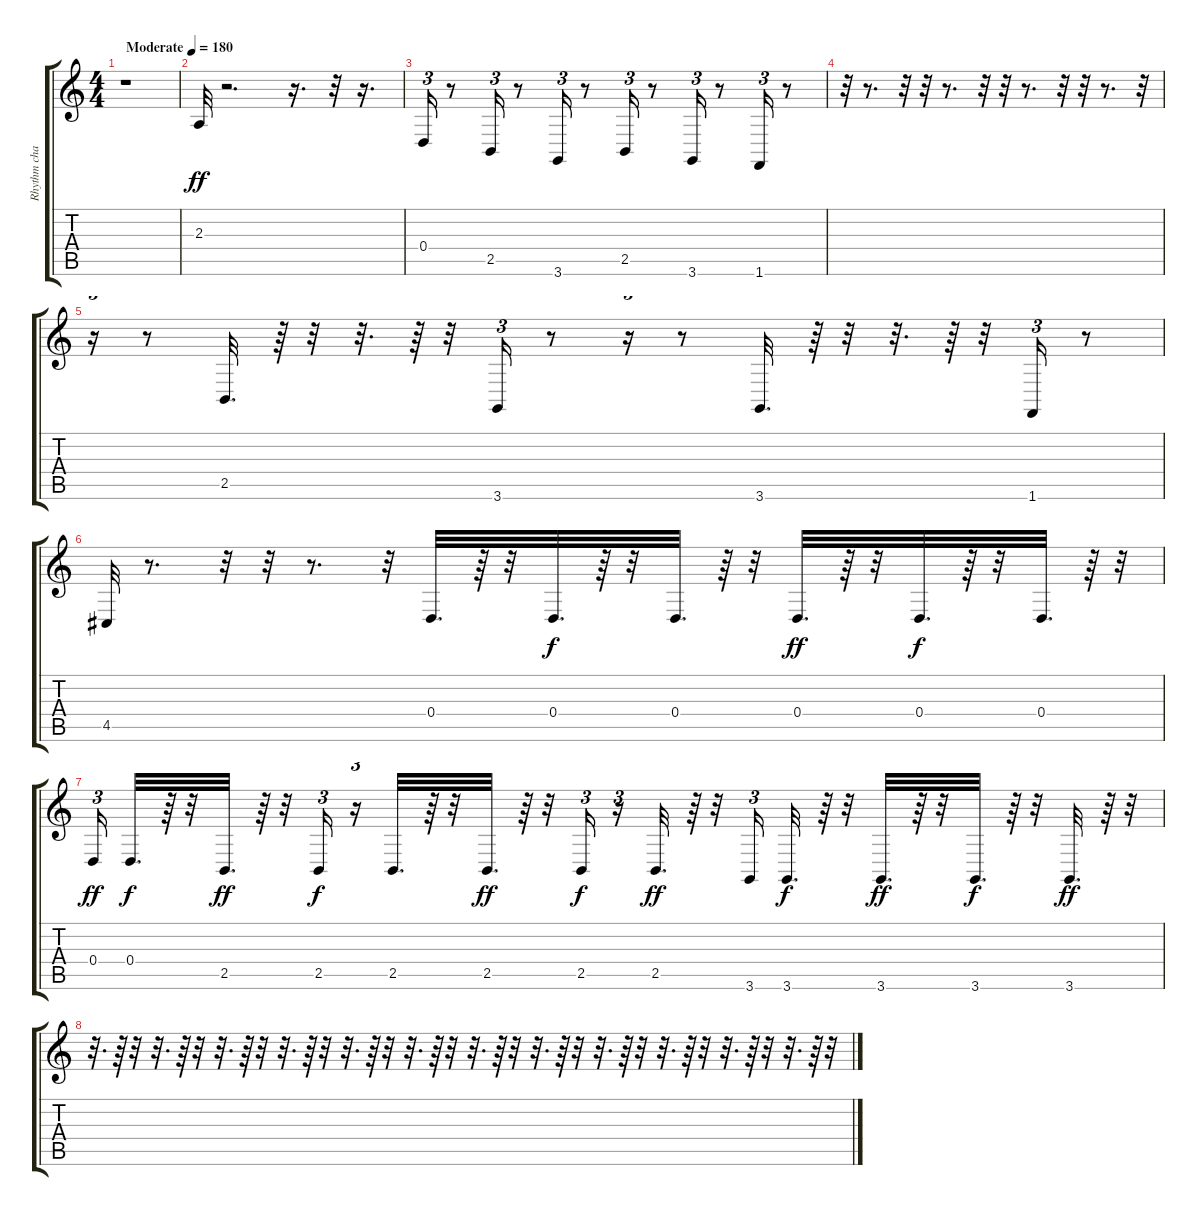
\track ("Rhythm channel" "Rhythm cha") {instrument celesta}
\staff {score tabs}
\tuning (E4 B3 G3 D3 A2 E2) {hide}
\ts (4 4)
\tempo (180 "Moderate")
\clef g2
\ks c
r.1{dy ff instrument celesta} |
2.3.32 r.2{d} r.16{d} r.32 r.16{d} |
0.4.16{tu (3 2)} r.8 2.5.16{tu (3 2)} r.8 3.6.16{tu (3 2)} r.8 2.5.16{tu (3 2)} r.8 3.6.16{tu (3 2)} r.8 1.6.16{tu (3 2)} r.8 |
r.32 r.8{d} r.32 r.32 r.8{d} r.32 r.32 r.8{d} r.32 r.32 r.8{d} r.32 |
r.16{tu (3 2)} r.8 2.5.32{d} r.64 r.32 r.32{d} r.64 r.32 3.6.16{tu (3 2)} r.8 r.16{tu (3 2)} r.8 3.6.32{d} r.64 r.32 r.32{d} r.64 r.32 1.6.16{tu (3 2)} r.8 |
4.5.32 r.8{d} r.32 r.32 r.8{d} r.32 0.4.32{d} r.64 r.32 0.4.32{d dy f} r.64 r.32 0.4.32{d} r.64 r.32 0.4.32{d dy ff} r.64 r.32 0.4.32{d dy f} r.64 r.32 0.4.32{d} r.64 r.32 |
0.4.16{tu (3 2) dy ff} 0.4.32{d dy f} r.64 r.32 2.5.32{d dy ff} r.64 r.32 2.5.16{tu (3 2) dy f} r.16{tu (3 2)} 2.5.32{d} r.64 r.32 2.5.32{d dy ff} r.64 r.32 2.5.16{tu (3 2) dy f} r.16{tu (3 2)} 2.5.32{d dy ff} r.64 r.32 3.6.16{tu (3 2)} 3.6.32{d dy f} r.64 r.32 3.6.32{d dy ff} r.64 r.32 3.6.32{d dy f} r.64 r.32 3.6.32{d dy ff} r.64 r.32 |
r.32{d} r.64 r.32 r.32{d} r.64 r.32 r.32{d} r.64 r.32 r.32{d} r.64 r.32 r.32{d} r.64 r.32 r.32{d} r.64 r.32 r.32{d} r.64 r.32 r.32{d} r.64 r.32 r.32{d} r.64 r.32 r.32{d} r.64 r.32 r.32{d} r.64 r.32 r.32{d} r.64 r.32
